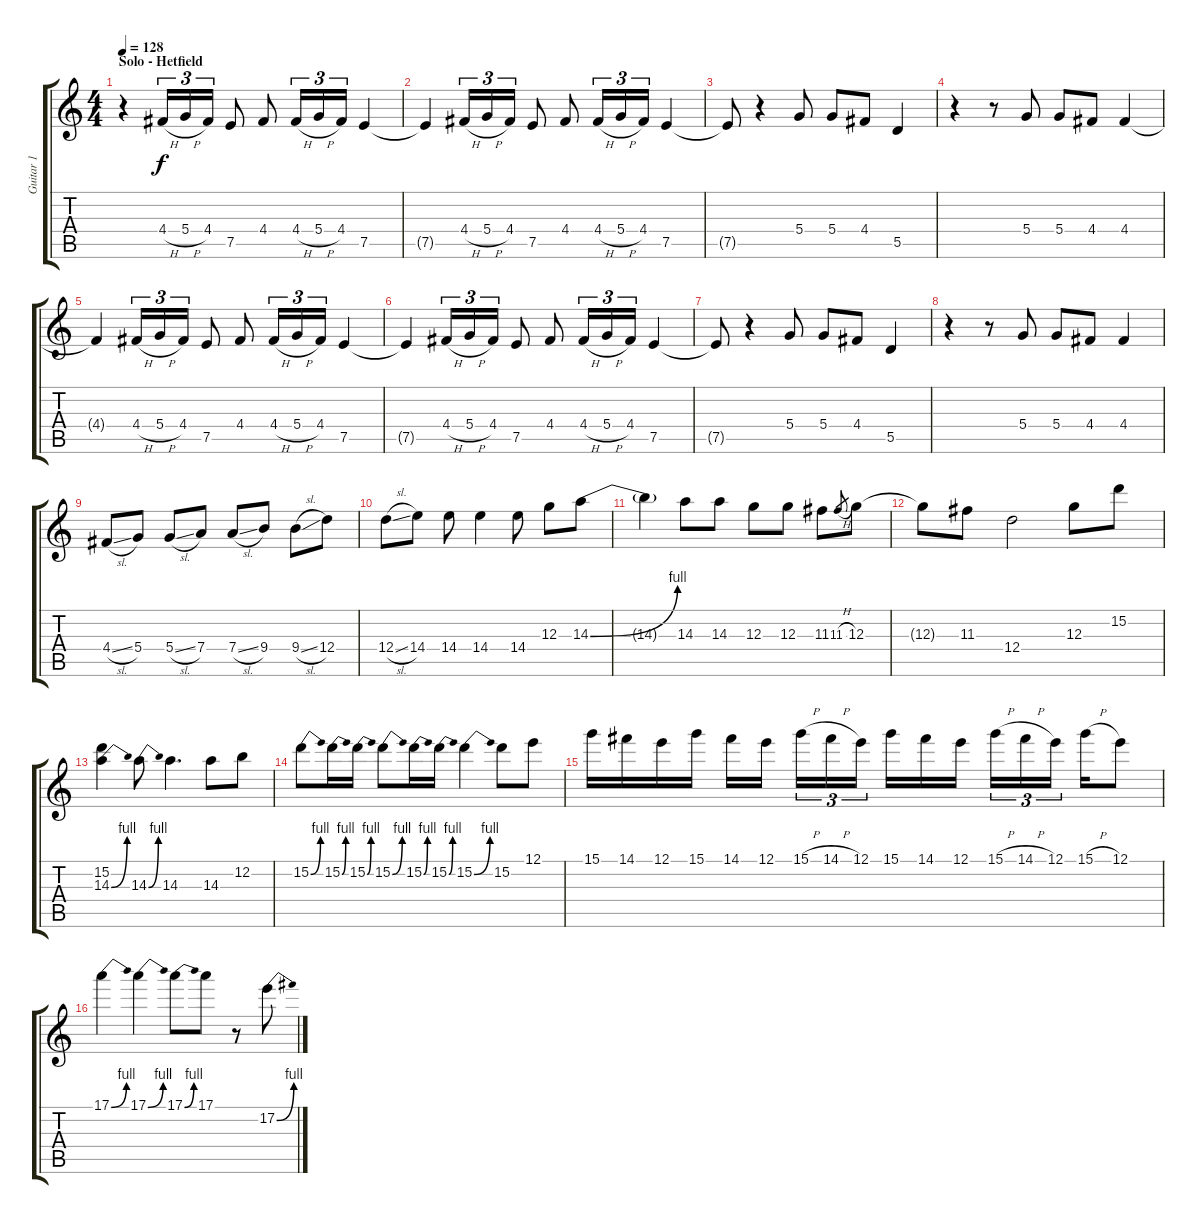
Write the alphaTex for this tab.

\track ("Guitar 1" "Guitar 1") {instrument distortionguitar}
\staff {score tabs}
\tuning (E4 B3 G3 D3 A2 E2) {hide}
\ts (4 4)
\section ("" "Solo - Hetfield")
\tempo 128
\clef g2
\ks c
r.4{dy f volume 14 balance 4 instrument distortionguitar} 4.4{h}.16{tu (3 2)} 5.4{h}.16{tu (3 2)} 4.4.16{tu (3 2)} 7.5.8 4.4.8 4.4{h}.16{tu (3 2)} 5.4{h}.16{tu (3 2)} 4.4.16{tu (3 2)} 7.5.4 |
7.5{t}.4 4.4{h}.16{tu (3 2)} 5.4{h}.16{tu (3 2)} 4.4.16{tu (3 2)} 7.5.8 4.4.8 4.4{h}.16{tu (3 2)} 5.4{h}.16{tu (3 2)} 4.4.16{tu (3 2)} 7.5.4 |
7.5{t}.8 r.4 5.4.8 5.4.8 4.4.8 5.5.4 |
r.4 r.8 5.4.8 5.4.8 4.4.8 4.4.4 |
4.4{t}.4 4.4{h}.16{tu (3 2)} 5.4{h}.16{tu (3 2)} 4.4.16{tu (3 2)} 7.5.8 4.4.8 4.4{h}.16{tu (3 2)} 5.4{h}.16{tu (3 2)} 4.4.16{tu (3 2)} 7.5.4 |
7.5{t}.4 4.4{h}.16{tu (3 2)} 5.4{h}.16{tu (3 2)} 4.4.16{tu (3 2)} 7.5.8 4.4.8 4.4{h}.16{tu (3 2)} 5.4{h}.16{tu (3 2)} 4.4.16{tu (3 2)} 7.5.4 |
7.5{t}.8 r.4 5.4.8 5.4.8 4.4.8 5.5.4 |
r.4 r.8 5.4.8 5.4.8 4.4.8 4.4.4 |
4.4{sl}.8{volume 14 balance 12} 5.4.8 5.4{sl}.8 7.4.8 7.4{sl}.8 9.4.8 9.4{sl}.8 12.4.8 |
12.4{sl}.8 14.4.8 14.4.8 14.4.4 14.4.8 12.3.8 14.3{be (bend 0 0 60 4)}.8 |
14.3{t}.4 14.3.8 14.3.8 12.3.8 12.3.8 11.3.8 11.3{h}.8{gr} 12.3.8 |
12.3{t}.8 11.3.8 12.4.2 12.3.8 15.2.8 |
(15.2 14.3{be (bend 0 0 60 4)}).4 14.3{be (bend 0 0 60 4)}.8 14.3.4{d} 14.3.8 12.2.8 |
15.2{be (bend 0 0 60 4)}.8 15.2{be (bend 0 0 60 4)}.16 15.2{be (bend 0 0 60 4)}.16 15.2{be (bend 0 0 60 4)}.8 15.2{be (bend 0 0 60 4)}.16 15.2{be (bend 0 0 60 4)}.16 15.2{be (bend 0 0 60 4)}.4 15.2.8 12.1.8 |
15.1.16 14.1.16 12.1.16 15.1.16 14.1.16 12.1.16{beam splitsecondary} 15.1{h}.16{tu (3 2)} 14.1{h}.16{tu (3 2)} 12.1.16{tu (3 2)} 15.1.16 14.1.16 12.1.16{beam splitsecondary} 15.1{h}.16{tu (3 2)} 14.1{h}.16{tu (3 2)} 12.1.16{tu (3 2) beam splitsecondary} 15.1{h}.16 12.1.8 |
17.1{be (bend 0 0 60 4)}.4 17.1{be (bend 0 0 60 4)}.4 17.1{be (bend 0 0 60 4)}.8 17.1.8 r.8 17.2{be (bend 0 0 60 4)}.8
